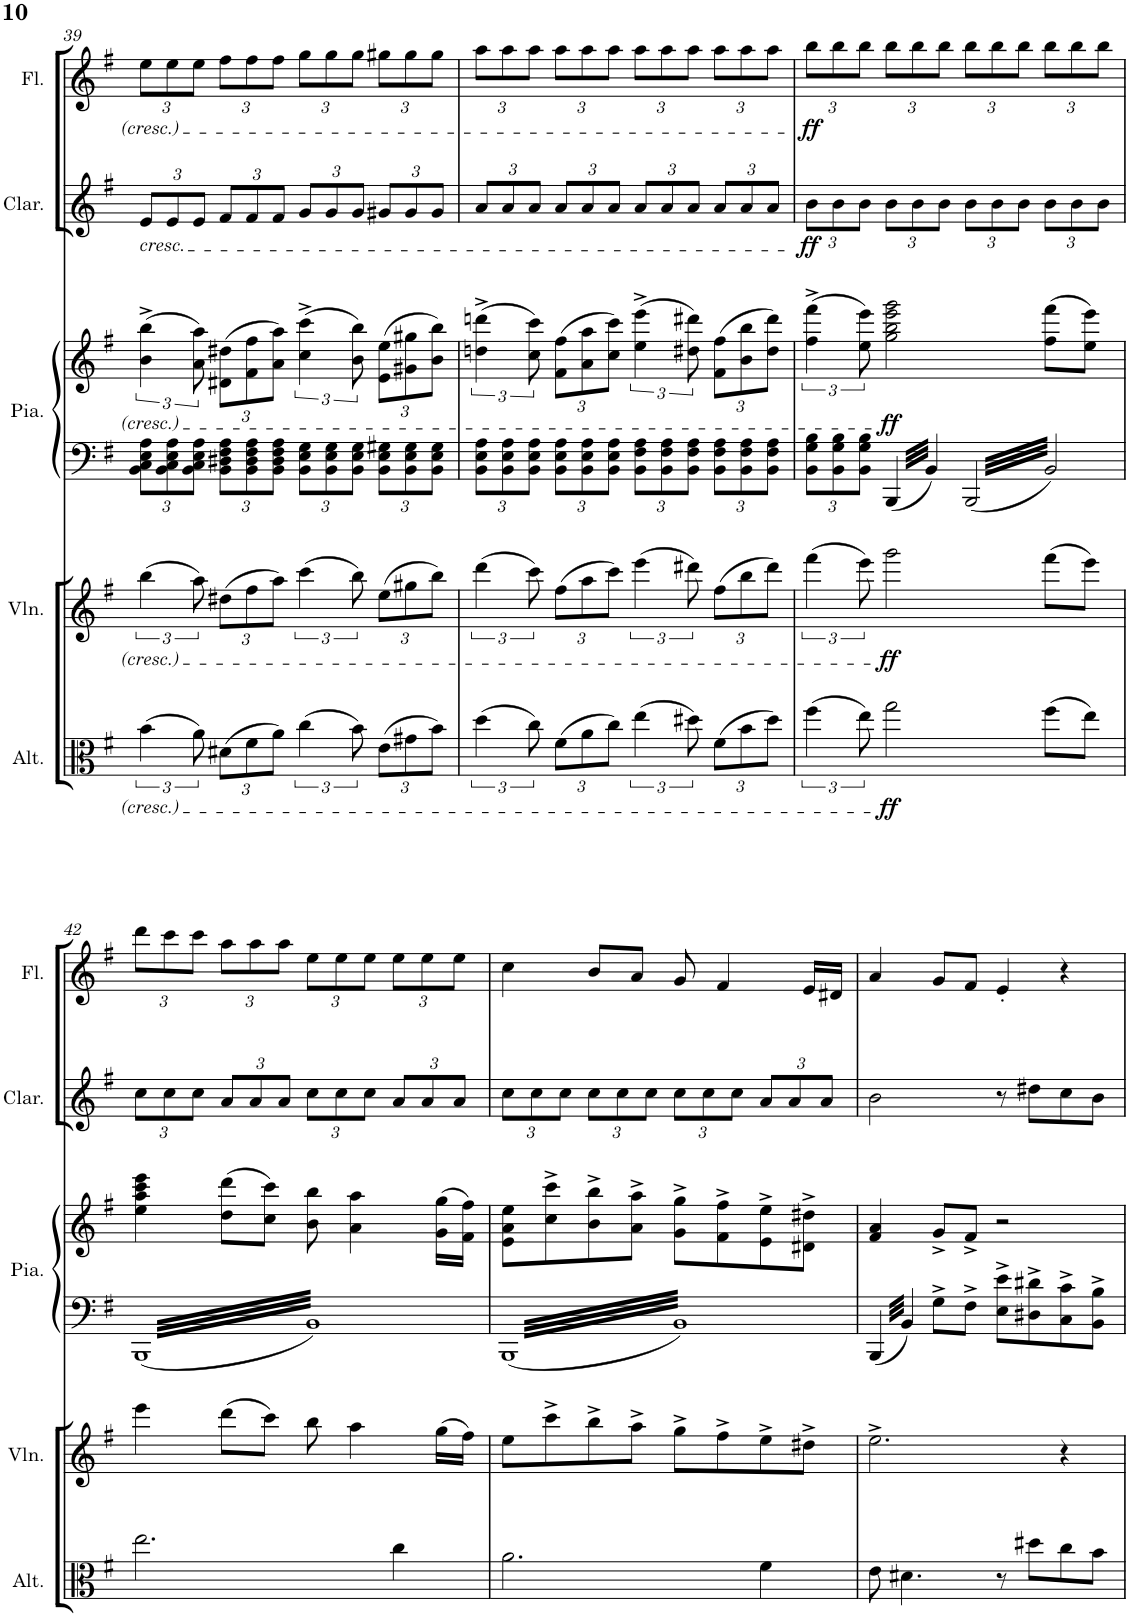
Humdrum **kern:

**kern	**dynam	**kern	**dynam	**kern	**kern	**dynam	**kern	**dynam	**kern	**dynam
*part5	*part5	*part4	*part4	*part3	*part3	*part3	*part2	*part2	*part1	*part1
*staff6	*staff6	*staff5	*staff5	*staff4	*staff3	*staff3/4	*staff2	*staff2	*staff1	*staff1
*I"Alto	*	*I"Violon	*	*I"Piano	*	*	*I"Clarinette en C	*	*I"Flûte	*
*I'Alt.	*	*I'Vln.	*	*I'Pia.	*	*	*I'Clar.	*	*I'Fl.	*
!!LO:PB:g=z
*clefC3	*	*clefG2	*	*clefF4	*clefG2	*	*clefG2	*	*clefG2	*
*	*	*	*	*	*	*	*Trd1c2	*	*	*
*k[f#]	*	*k[f#]	*	*k[f#]	*k[f#]	*	*k[f#]	*	*k[f#]	*
*M4/4	*	*M4/4	*	*M4/4	*M4/4	*	*M4/4	*	*M4/4	*
*	*	*	*	*Xbrackettup	*	*	*Xbrackettup	*	*Xbrackettup	*
=39	=39	=39	=39	=39	=39	=39	=39	=39	=39	=39
!	!	!	!	!	!	!	!LO:TX:b:i:t=cresc.	!	!	!
(6b\	.	(6bb\	.	12BB\ 12C\ 12E\ 12A\L	(6b\^ 6bb\^	.	12e/L	.	12ee\L	.
.	.	.	.	12BB\ 12C\ 12E\ 12A\	.	.	12e/	.	12ee\	.
12a\)	.	12aa\)	.	12BB\ 12C\ 12E\ 12A\J	12a\ 12aa\)	.	12e/J	.	12ee\J	.
*Xbrackettup	*	*Xbrackettup	*	*	*Xbrackettup	*	*	*	*	*
(12d#X\L	.	(12dd#X\L	.	12BB\ 12D#X\ 12F#\ 12A\L	(12d#X\ 12dd#X\L	.	12f#/L	.	12ff#\L	.
12f#\	.	12ff#\	.	12BB\ 12D#\ 12F#\ 12A\	12f#\ 12ff#\	.	12f#/	.	12ff#\	.
12a\J)	.	12aa\J)	.	12BB\ 12D#\ 12F#\ 12A\J	12a\ 12aa\J)	.	12f#/J	.	12ff#\J	.
*brackettup	*	*brackettup	*	*	*brackettup	*	*	*	*	*
(6cc\	.	(6ccc\	.	12BB\ 12E\ 12G\L	(6cc\^ 6ccc\^	.	12g/L	.	12gg\L	.
.	.	.	.	12BB\ 12E\ 12G\	.	.	12g/	.	12gg\	.
12b\)	.	12bb\)	.	12BB\ 12E\ 12G\J	12b\ 12bb\)	.	12g/J	.	12gg\J	.
*Xbrackettup	*	*Xbrackettup	*	*	*Xbrackettup	*	*	*	*	*
(12e\L	.	(12ee\L	.	12BB\ 12E\ 12G#X\L	(12e\ 12ee\L	.	12g#X/L	.	12gg#X\L	.
12g#X\	.	12gg#X\	.	12BB\ 12E\ 12G#\	12g#X\ 12gg#X\	.	12g#/	.	12gg#\	.
12b\J)	.	12bb\J)	.	12BB\ 12E\ 12G#\J	12b\ 12bb\J)	.	12g#/J	.	12gg#\J	.
=40	=40	=40	=40	=40	=40	=40	=40	=40	=40	=40
*brackettup	*	*brackettup	*	*	*brackettup	*	*	*	*	*
(6dd\	.	(6ddd\	.	12BB\ 12E\ 12A\L	(6ddn\^ 6dddn\^	.	12a/L	.	12aa\L	.
.	.	.	.	12BB\ 12E\ 12A\	.	.	12a/	.	12aa\	.
12cc\)	.	12ccc\)	.	12BB\ 12E\ 12A\J	12cc\ 12ccc\)	.	12a/J	.	12aa\J	.
*Xbrackettup	*	*Xbrackettup	*	*	*Xbrackettup	*	*	*	*	*
(12f#\L	.	(12ff#\L	.	12BB\ 12E\ 12A\L	(12f#\ 12ff#\L	.	12a/L	.	12aa\L	.
12a\	.	12aa\	.	12BB\ 12E\ 12A\	12a\ 12aa\	.	12a/	.	12aa\	.
12cc\J)	.	12ccc\J)	.	12BB\ 12E\ 12A\J	12cc\ 12ccc\J)	.	12a/J	.	12aa\J	.
*brackettup	*	*brackettup	*	*	*brackettup	*	*	*	*	*
(6ee\	.	(6eee\	.	12BB\ 12F#\ 12A\L	(6ee\^ 6eee\^	.	12a/L	.	12aa\L	.
.	.	.	.	12BB\ 12F#\ 12A\	.	.	12a/	.	12aa\	.
12dd#X\)	.	12ddd#X\)	.	12BB\ 12F#\ 12A\J	12dd#X\ 12ddd#X\)	.	12a/J	.	12aa\J	.
*Xbrackettup	*	*Xbrackettup	*	*	*Xbrackettup	*	*	*	*	*
(12f#\L	.	(12ff#\L	.	12BB\ 12F#\ 12A\L	(12f#\ 12ff#\L	.	12a/L	.	12aa\L	.
12b\	.	12bb\	.	12BB\ 12F#\ 12A\	12b\ 12bb\	.	12a/	.	12aa\	.
12dd#\J)	.	12ddd#\J)	.	12BB\ 12F#\ 12A\J	12dd#\ 12ddd#\J)	.	12a/J	.	12aa\J	.
=41	=41	=41	=41	=41	=41	=41	=41	=41	=41	=41
*brackettup	*	*brackettup	*	*	*brackettup	*	*	*	*	*
!	!	!	!	!	!	!	!	!LO:DY:b	!	!LO:DY:b
(6ff#\	.	(6fff#\	.	12BB\ 12G\ 12B\L	(6ff#\^ 6fff#\^	.	12b\L	ff	12bb\L	ff
.	.	.	.	12BB\ 12G\ 12B\	.	.	12b\	.	12bb\	.
12ee\)	.	12eee\)	.	12BB\ 12G\ 12B\J	12ee\ 12eee\)	.	12b\J	.	12bb\J	.
!	!LO:DY:b	!	!LO:DY:b	!	!	!LO:DY:b	!	!	!	!
2gg\	ff	2ggg\	ff	12.BBB/	2gg\ 2bb\ 2eee\ 2ggg\	ff	12b\L	.	12bb\L	.
.	.	.	.	.	.	.	12b\	.	12bb\	.
.	.	.	.	12.BB/	.	.	.	.	.	.
.	.	.	.	.	.	.	12b\J	.	12bb\J	.
.	.	.	.	6.BBB/	.	.	12b\L	.	12bb\L	.
.	.	.	.	.	.	.	12b\	.	12bb\	.
.	.	.	.	.	.	.	12b\J	.	12bb\J	.
(8ff#\L	.	(8fff#\L	.	6.BB/	(8ff#\ 8fff#\L	.	12b\L	.	12bb\L	.
.	.	.	.	.	.	.	12b\	.	12bb\	.
8ee\J)	.	8eee\J)	.	.	8ee\ 8eee\J)	.	.	.	.	.
.	.	.	.	.	.	.	12b\J	.	12bb\J	.
!!LO:LB:g=z
=42	=42	=42	=42	=42	=42	=42	=42	=42	=42	=42
*	*	*	*	*brackettup	*	*	*	*	*	*
2.ee\	.	4eee\	.	3.BBB	4ee\ 4aa\ 4ccc\ 4eee\	.	12cc\L	.	12ddd\L	.
.	.	.	.	.	.	.	12cc\	.	12ccc\	.
.	.	.	.	.	.	.	12cc\J	.	12ccc\J	.
.	.	(8ddd\L	.	.	(8dd\ 8ddd\L	.	12a/L	.	12aa\L	.
.	.	.	.	.	.	.	12a/	.	12aa\	.
.	.	8ccc\J)	.	.	8cc\ 8ccc\J)	.	.	.	.	.
.	.	.	.	.	.	.	12a/J	.	12aa\J	.
.	.	8bb\	.	3.BB	8b\ 8bb\	.	12cc\L	.	12ee\L	.
.	.	.	.	.	.	.	12cc\	.	12ee\	.
.	.	4aa\	.	.	4a\ 4aa\	.	.	.	.	.
.	.	.	.	.	.	.	12cc\J	.	12ee\J	.
4cc\	.	.	.	.	.	.	12a/L	.	12ee\L	.
.	.	.	.	.	.	.	12a/	.	12ee\	.
.	.	(16gg\LL	.	.	(16g\ 16gg\LL	.	.	.	.	.
.	.	.	.	.	.	.	12a/J	.	12ee\J	.
.	.	16ff#\JJ)	.	.	16f#\ 16ff#\JJ)	.	.	.	.	.
=43	=43	=43	=43	=43	=43	=43	=43	=43	=43	=43
2.a\	.	8ee\L	.	3.BBB	8e\ 8a\ 8ee\L	.	12cc\L	.	4cc\	.
.	.	.	.	.	.	.	12cc\	.	.	.
.	.	8ccc^\	.	.	8cc\^ 8ccc\^	.	.	.	.	.
.	.	.	.	.	.	.	12cc\J	.	.	.
.	.	8bb^\	.	.	8b\^ 8bb\^	.	12cc\L	.	8b/L	.
.	.	.	.	.	.	.	12cc\	.	.	.
.	.	8aa^\J	.	.	8a\^ 8aa\^J	.	.	.	8a/J	.
.	.	.	.	.	.	.	12cc\J	.	.	.
.	.	8gg^\L	.	3.BB	8g\^ 8gg\^L	.	12cc\L	.	8g/	.
.	.	.	.	.	.	.	12cc\	.	.	.
.	.	8ff#^\	.	.	8f#\^ 8ff#\^	.	.	.	4f#/	.
.	.	.	.	.	.	.	12cc\J	.	.	.
4f#\	.	8ee^\	.	.	8e\^ 8ee\^	.	12a/L	.	.	.
.	.	.	.	.	.	.	12a/	.	.	.
.	.	8dd#X^\J	.	.	8d#X\^ 8dd#X\^J	.	.	.	16e/LL	.
.	.	.	.	.	.	.	12a/J	.	.	.
.	.	.	.	.	.	.	.	.	16d#X/JJ	.
=44	=44	=44	=44	=44	=44	=44	=44	=44	=44	=44
8e\	.	2.ee^\	.	12.BBB/	4f#/ 4a/	.	2b\	.	4a/	.
4.d#X\	.	.	.	12.BB/	.	.	.	.	.	.
.	.	.	.	8G^\L	8g^/L	.	.	.	8g/L	.
.	.	.	.	8F#^\J	8f#^/J	.	.	.	8f#/J	.
8r	.	.	.	8E\^ 8e\^L	2r	.	8r	.	4e'/	.
8dd#X\L	.	.	.	8D#X\^ 8d#X\^	.	.	8dd#X\L	.	.	.
8cc\	.	4r	.	8C\^ 8c\^	.	.	8cc\	.	4r	.
8b\J	.	.	.	8BB\^ 8B\^J	.	.	8b\J	.	.	.
=	=	=	=	=	=	=	=	=	=	=
*-	*-	*-	*-	*-	*-	*-	*-	*-	*-	*-
